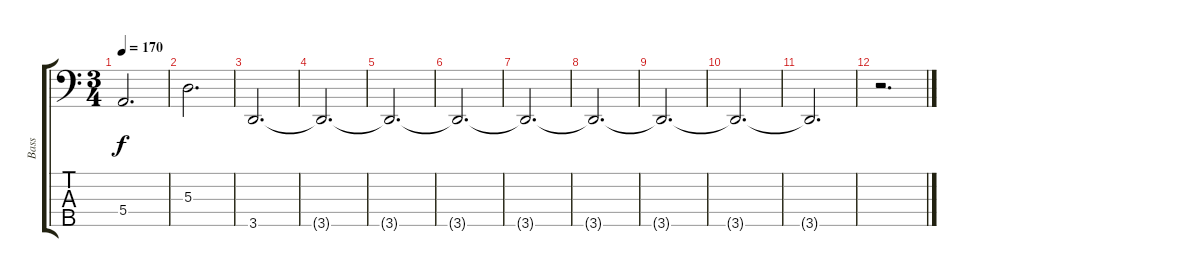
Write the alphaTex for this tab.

\track ("Bass" "Bass") {instrument electricbassfinger}
\staff {score tabs}
\tuning (G2 D2 A1 E1 B0) {hide}
\ts (3 4)
\tempo 170
\clef f4
\ks c
5.4.2{d dy f} |
5.3.2{d} |
3.5.2{d} |
3.5{t}.2{d} |
3.5{t}.2{d} |
3.5{t}.2{d} |
3.5{t}.2{d} |
3.5{t}.2{d} |
3.5{t}.2{d} |
3.5{t}.2{d} |
3.5{t}.2{d} |
r.2{d}
